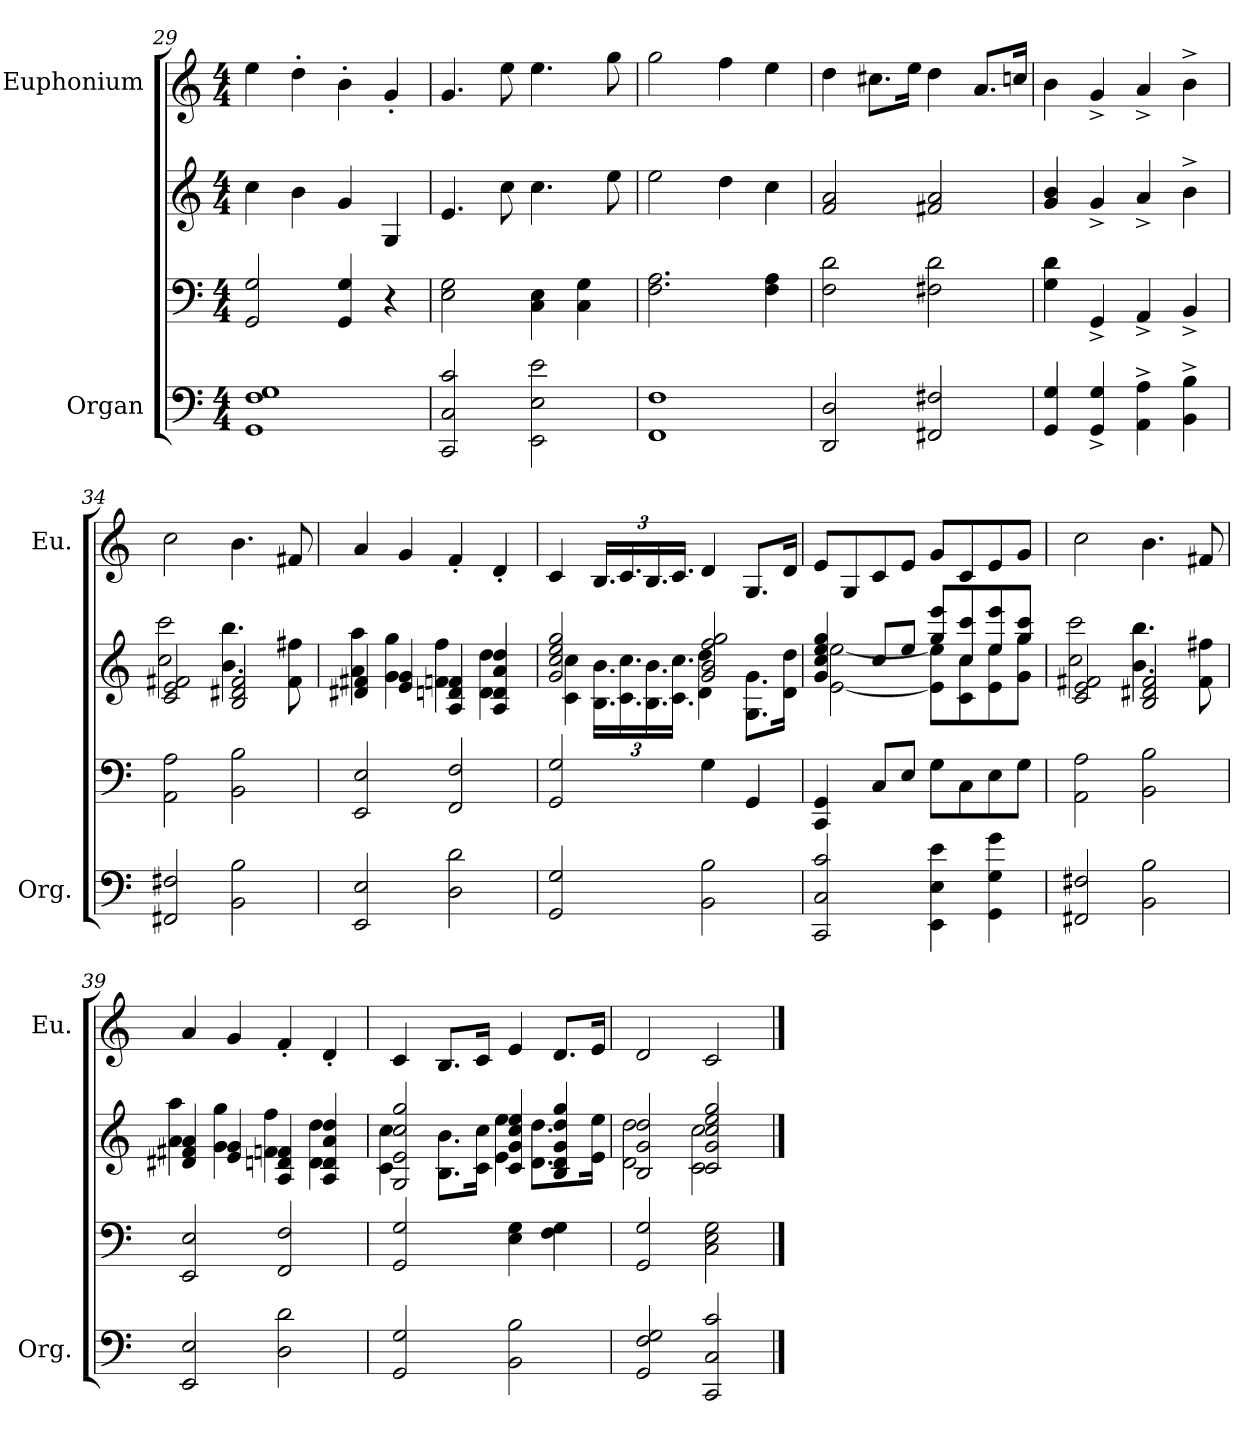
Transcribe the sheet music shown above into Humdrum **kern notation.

**kern	**kern	**kern	**kern
*part2	*part2	*part2	*part1
*staff4	*staff3	*staff2	*staff1
*I"Organ	*	*	*I"Euphonium
*I'Org.	*	*	*I'Eu.
!!LO:PB:g=z
*clefF4	*clefF4	*clefG2	*
*k[]	*k[]	*k[]	*k[]
*C:	*C:	*C:	*C:
*M4/4	*M4/4	*M4/4	*M4/4
=29	=29	=29	=29
1GG 1F 1G	2GG/ 2G/	4cc\	4ee\
.	.	4b\	4dd'\
.	4GG/ 4G/	4g/	4b'\
.	4r	4G/	4g'/
=30	=30	=30	=30
2CC/ 2C/ 2c/	2E\ 2G\	4.e/	4.g/
.	.	8cc\	8ee\
2EE\ 2E\ 2e\	4C\ 4E\	4.cc\	4.ee\
.	4C\ 4G\	.	.
.	.	8ee\	8gg\
=31	=31	=31	=31
1FF 1F	2.F\ 2.A\	2ee\	2gg\
.	.	4dd\	4ff\
.	4F\ 4A\	4cc\	4ee\
=32	=32	=32	=32
2DD/ 2D/	2F\ 2d\	2f/ 2a/	4dd\
.	.	.	8.cc#X\L
.	.	.	16ee\Jk
2FF#X/ 2F#X/	2F#X\ 2d\	2f#X/ 2a/	4dd\
.	.	.	8.a/L
.	.	.	16ccn/Jk
=33	=33	=33	=33
4GG/ 4G/	4G\ 4d\	4g/ 4b/	4b\
4GG/^ 4G/^	4GG^/	4g^/	4g^/
4AA\^ 4A\^	4AA^/	4a^/	4a^/
4BB\^ 4B\^	4BB^/	4b^\	4b^\
=34	=34	=34	=34
*	*	*^	*
2FF#X/ 2F#X/	2AA\ 2A\	2c/ 2e/ 2f#X/	2cc\ 2ccc\	2cc\
2BB\ 2B\	2BB\ 2B\	2B/ 2d#X/ 2f#/	4.b\ 4.bb\	4.b\
.	.	.	8f#\ 8ff#X\	8f#X/
=35	=35	=35	=35	=35
2EE/ 2E/	2EE/ 2E/	4d#X/ 4f#X/	4a\ 4aa\	4a/
.	.	4e/ 4g/	4g\ 4gg\	4g/
2D\ 2d\	2FF/ 2F/	4A/ 4dn/ 4fn/	4f\ 4ff\	4f'/
.	.	4A/ 4d/ 4a/ 4dd/	4d\ 4dd\	4d'/
!!LO:LB:g=z
=36	=36	=36	=36	=36
2GG/ 2G/	2GG/ 2G/	2g/ 2cc/ 2ee/ 2gg/	4c\ 4cc\	4c/
*	*	*	*Xbrackettup	*Xbrackettup
.	.	.	24.B\ 24.b\LL	24.B/LL
.	.	.	24.c\ 24.cc\	24.c/
.	.	.	24.B\ 24.b\	24.B/
.	.	.	24.c\ 24.cc\JJ	24.c/JJ
2BB\ 2B\	4G\	2g/ 2b/ 2ff/ 2gg/	4d\ 4dd\	4d/
.	4GG/	.	8.G\ 8.g\L	8.G/L
.	.	.	16d\ 16dd\Jk	16d/Jk
=37	=37	=37	=37	=37
2CC/ 2C/ 2c/	4CC/ 4GG/	4g/ 4cc/ 4ee/ 4gg/	[2e\ [2ee\	8e/L
.	.	.	.	8G/
.	8C/L	8cc/L	.	8c/
.	8E/J	8ee/J	.	8e/J
4EE\ 4E\ 4e\	8G\L	8gg/ 8eee/L	8e\] 8ee\]L	8g/L
.	8C\	8cc/ 8ccc/	8c\ 8cc\	8c/
4GG\ 4G\ 4g\	8E\	8ee/ 8eee/	8e\ 8ee\	8e/
.	8G\J	8gg/ 8ccc/J	8g\ 8gg\J	8g/J
=38	=38	=38	=38	=38
2FF#X/ 2F#X/	2AA\ 2A\	2c/ 2e/ 2f#X/	2cc\ 2ccc\	2cc\
2BB\ 2B\	2BB\ 2B\	2B/ 2d#X/ 2f#/	4.b\ 4.bb\	4.b\
.	.	.	8f#\ 8ff#X\	8f#X/
=39	=39	=39	=39	=39
2EE/ 2E/	2EE/ 2E/	4d#X/ 4f#X/ 4a/	4a\ 4aa\	4a/
.	.	4e/ 4g/	4g\ 4gg\	4g/
2D\ 2d\	2FF/ 2F/	4A/ 4dn/ 4fn/	4f\ 4ff\	4f'/
.	.	4A/ 4d/ 4a/ 4dd/	4d\ 4dd\	4d'/
=40	=40	=40	=40	=40
2GG/ 2G/	2GG/ 2G/	2G/ 2e/ 2cc/ 2gg/	4c\ 4cc\	4c/
.	.	.	8.B\ 8.b\L	8.B/L
.	.	.	16c\ 16cc\Jk	16c/Jk
2BB\ 2B\	4E\ 4G\	4c/ 4g/ 4cc/ 4ee/	4e\ 4ee\	4e/
.	4F\ 4G\	4B/ 4d/ 4g/ 4dd/ 4gg/	8.d\ 8.dd\L	8.d/L
.	.	.	16e\ 16ee\Jk	16e/Jk
!!LO:LB:g=z
=41	=41	=41	=41	=41
2GG/ 2F/ 2G/	2GG/ 2G/	2B/ 2g/ 2dd/	2d\ 2dd\	2d/
2CC/ 2C/ 2c/	2C\ 2E\ 2G\	2c/ 2g/ 2cc/ 2ee/ 2gg/	2c\ 2cc\	2c/
*	*	*v	*v	*
==	==	==	==
*-	*-	*-	*-
